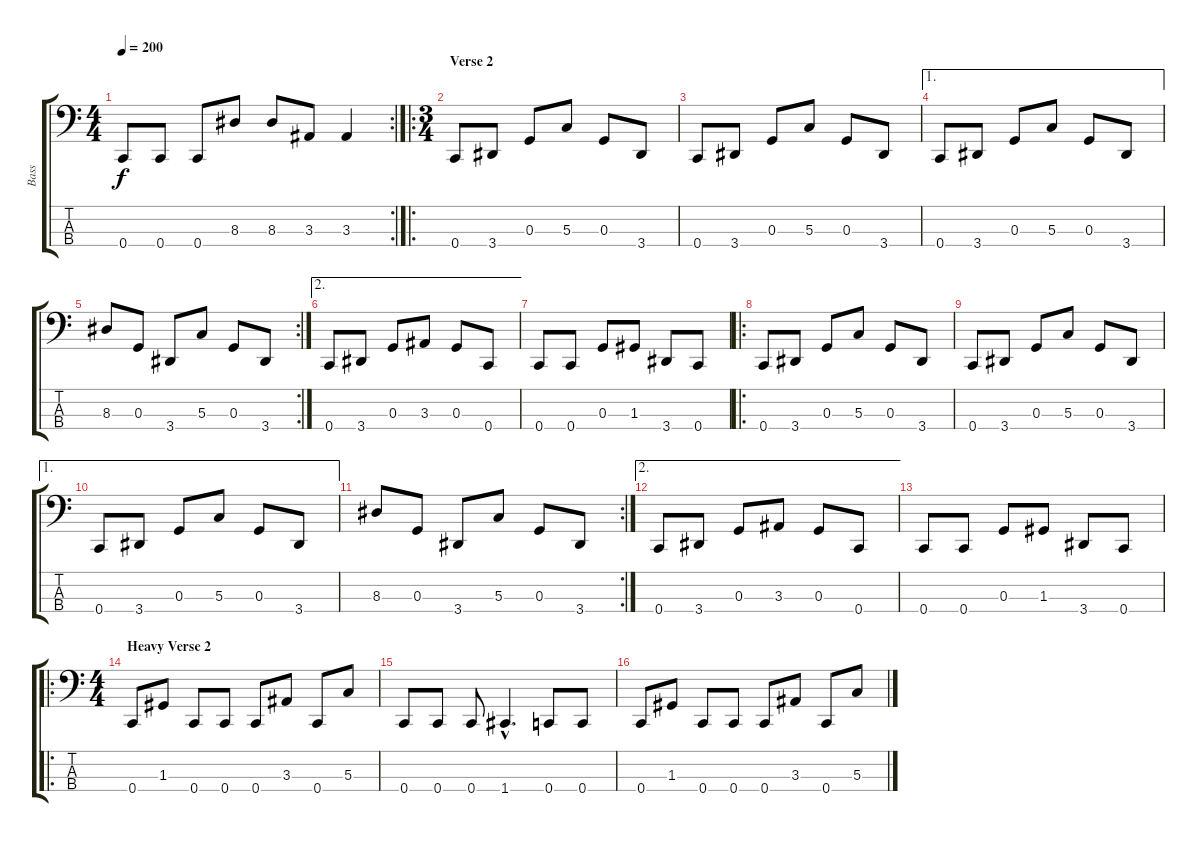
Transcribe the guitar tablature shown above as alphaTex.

\track ("Bass" "Bass") {instrument electricbasspick}
\staff {score tabs}
\tuning (F2 C2 G1 C1) {hide}
\rc 2
\ts (4 4)
\tempo 200
\clef f4
\ks c
0.4.8{dy f} 0.4.8 0.4.8 8.3.8 8.3.8 3.3.8 3.3.4 |
\ro
\ts (3 4)
\section ("" "Verse 2")
0.4.8 3.4.8 0.3.8 5.3.8 0.3.8 3.4.8 |
0.4.8 3.4.8 0.3.8 5.3.8 0.3.8 3.4.8 |
\ae 1
0.4.8 3.4.8 0.3.8 5.3.8 0.3.8 3.4.8 |
\rc 2
8.3.8 0.3.8 3.4.8 5.3.8 0.3.8 3.4.8 |
\ae 2
0.4.8 3.4.8 0.3.8 3.3.8 0.3.8 0.4.8 |
0.4.8 0.4.8 0.3.8 1.3.8 3.4.8 0.4.8 |
\ro
0.4.8 3.4.8 0.3.8 5.3.8 0.3.8 3.4.8 |
0.4.8 3.4.8 0.3.8 5.3.8 0.3.8 3.4.8 |
\ae 1
0.4.8 3.4.8 0.3.8 5.3.8 0.3.8 3.4.8 |
\rc 2
8.3.8 0.3.8 3.4.8 5.3.8 0.3.8 3.4.8 |
\ae 2
0.4.8 3.4.8 0.3.8 3.3.8 0.3.8 0.4.8 |
0.4.8 0.4.8 0.3.8 1.3.8 3.4.8 0.4.8 |
\ro
\ts (4 4)
\section ("" "Heavy Verse 2")
0.4.8 1.3.8 0.4.8 0.4.8 0.4.8 3.3.8 0.4.8 5.3.8 |
0.4.8 0.4.8 0.4.8 1.4{hac}.4{d} 0.4.8 0.4.8 |
0.4.8 1.3.8 0.4.8 0.4.8 0.4.8 3.3.8 0.4.8 5.3.8
